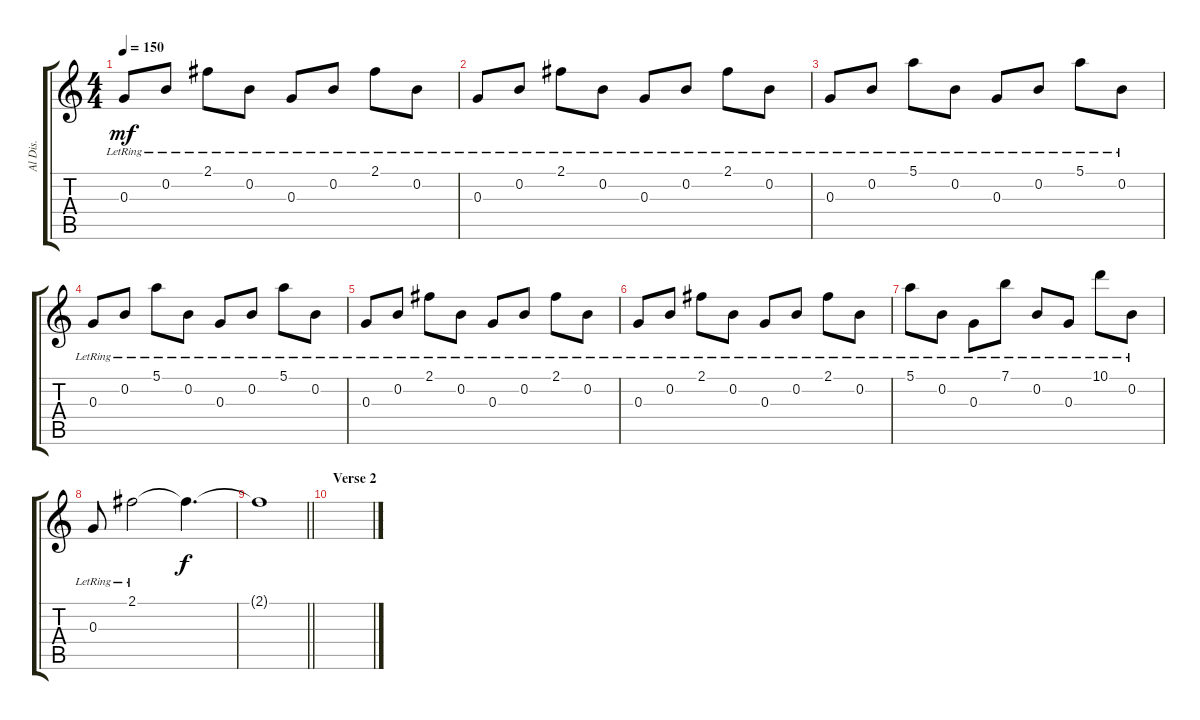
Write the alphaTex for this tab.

\track ("Al Dis." "Al Dis.") {instrument distortionguitar}
\staff {score tabs}
\tuning (E4 B3 G3 D3 A2 D2) {hide}
\ts (4 4)
\tempo 150
\clef g2
\ks c
0.3{lr}.8{dy mf} 0.2{lr}.8 2.1{lr}.8 0.2{lr}.8 0.3{lr}.8 0.2{lr}.8 2.1{lr}.8 0.2{lr}.8 |
0.3{lr}.8 0.2{lr}.8 2.1{lr}.8 0.2{lr}.8 0.3{lr}.8 0.2{lr}.8 2.1{lr}.8 0.2{lr}.8 |
0.3{lr}.8 0.2{lr}.8 5.1{lr}.8 0.2{lr}.8 0.3{lr}.8 0.2{lr}.8 5.1{lr}.8 0.2{lr}.8 |
0.3{lr}.8 0.2{lr}.8 5.1{lr}.8 0.2{lr}.8 0.3{lr}.8 0.2{lr}.8 5.1{lr}.8 0.2{lr}.8 |
0.3{lr}.8 0.2{lr}.8 2.1{lr}.8 0.2{lr}.8 0.3{lr}.8 0.2{lr}.8 2.1{lr}.8 0.2{lr}.8 |
0.3{lr}.8 0.2{lr}.8 2.1{lr}.8 0.2{lr}.8 0.3{lr}.8 0.2{lr}.8 2.1{lr}.8 0.2{lr}.8 |
5.1{lr}.8 0.2{lr}.8 0.3{lr}.8 7.1{lr}.8 0.2{lr}.8 0.3{lr}.8 10.1{lr}.8 0.2{lr}.8 |
0.3{lr}.8 2.1{lr}.2 2.1{t}.4{d dy f} |
\barLineRight lightlight
2.1{t}.1 |
\section ("" "Verse 2")
